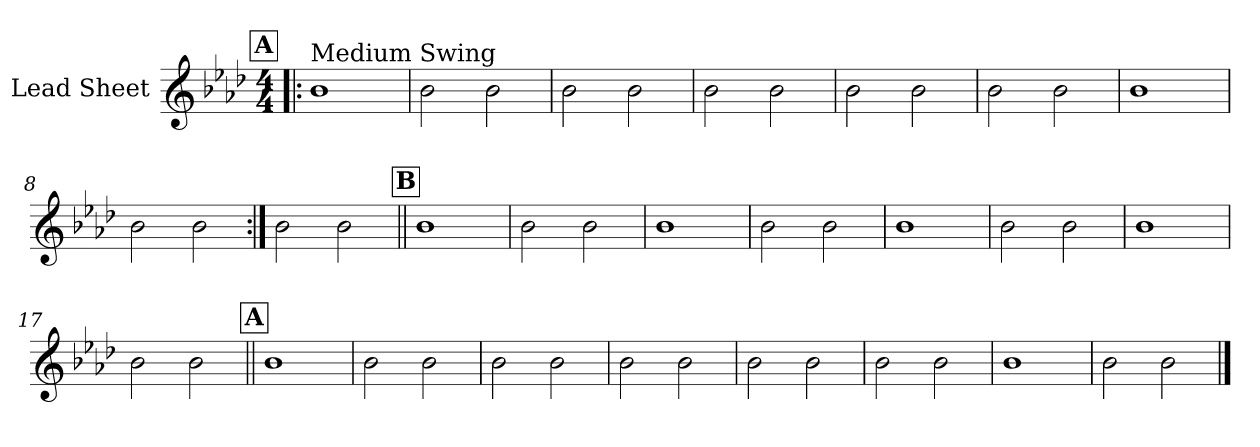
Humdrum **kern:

**kern
*part1
*staff1
*I"Lead Sheet
*clefG2
*k[b-e-a-d-]
*A-:
*M4/4
!!LO:REH:place=s1:a:fs=14:t=A
=1!|:
!LO:TX:a:t=Medium Swing
1b-
=2
2b-\
2b-\
=3
2b-\
2b-\
=4
2b-\
2b-\
!!LO:LB:g=z
=5
2b-\
2b-\
=6
2b-\
2b-\
=7
1b-
=8
2b-\
2b-\
!!LO:LB:g=z
=9:|!
2b-\
2b-\
!!LO:LB:g=z
!!LO:REH:place=s1:a:fs=14:t=B
=10||
1b-
=11
2b-\
2b-\
=12
1b-
=13
2b-\
2b-\
!!LO:LB:g=z
=14
1b-
=15
2b-\
2b-\
=16
1b-
=17
2b-\
2b-\
!!LO:LB:g=z
!!LO:REH:place=s1:a:fs=14:t=A
=18||
1b-
=19
2b-\
2b-\
=20
2b-\
2b-\
=21
2b-\
2b-\
!!LO:LB:g=z
=22
2b-\
2b-\
=23
2b-\
2b-\
=24
1b-
=25
2b-\
2b-\
==
*-
